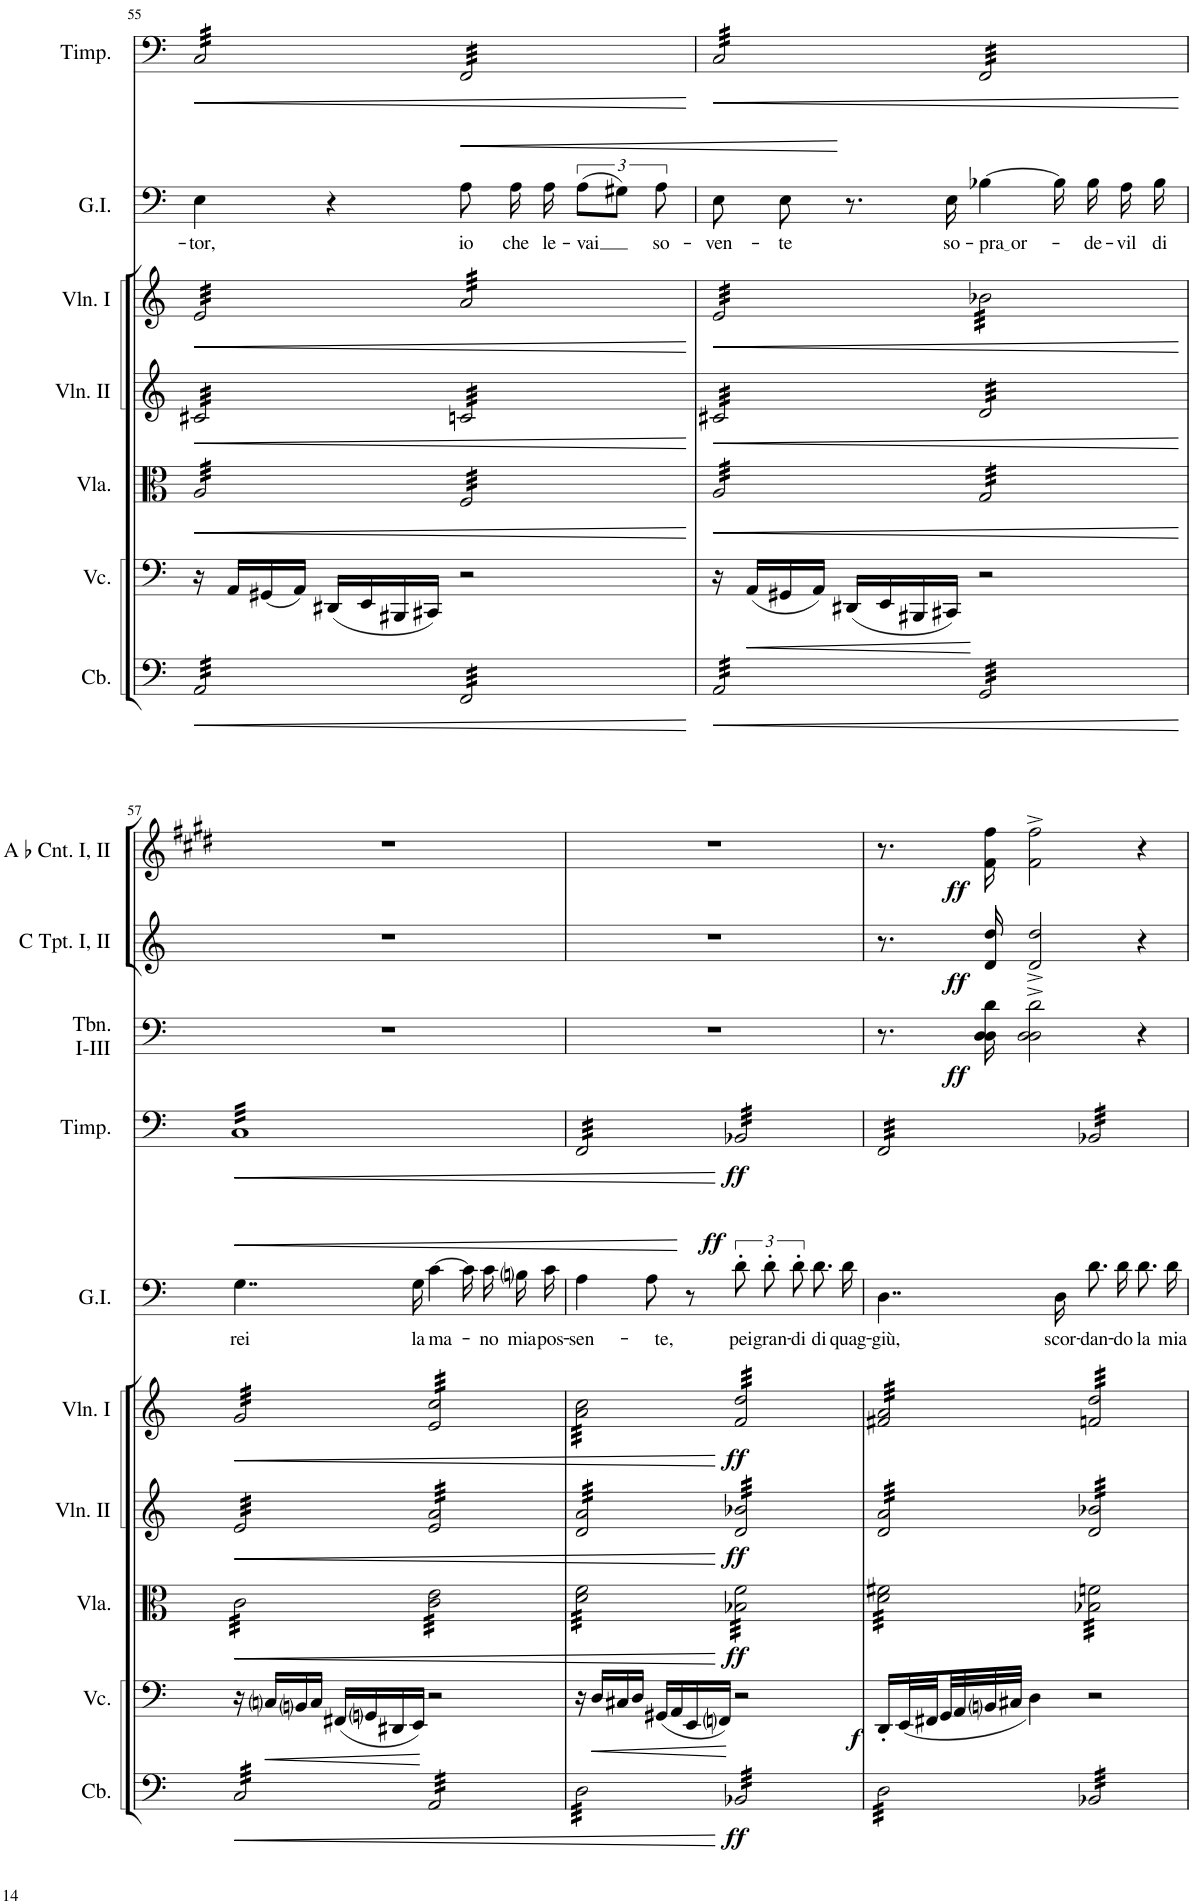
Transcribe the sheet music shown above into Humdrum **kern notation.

**kern	**dynam	**kern	**dynam	**kern	**dynam	**kern	**dynam	**kern	**dynam	**kern	**text	**dynam	**kern	**dynam	**kern	**dynam	**kern	**dynam	**kern	**dynam
*part10	*part10	*part9	*part9	*part8	*part8	*part7	*part7	*part6	*part6	*part5	*part5	*part5	*part4	*part4	*part3	*part3	*part2	*part2	*part1	*part1
*staff10	*staff10	*staff9	*staff9	*staff8	*staff8	*staff7	*staff7	*staff6	*staff6	*staff5	*staff5	*staff5	*staff4	*staff4	*staff3	*staff3	*staff2	*staff2	*staff1	*staff1
*I"Contrabasses	*	*I"Violoncellos	*	*I"Violas	*	*I"Violins II	*	*I"Violins I	*	*I"Grand Inquisitor	*	*	*I"Timpani	*	*I"Trombone I-III	*	*I"Trumpet in C I, II	*	*I"Ab Cornet I, II	*
*I'Cb.	*	*I'Vc.	*	*I'Vla.	*	*I'Vln. II	*	*I'Vln. I	*	*I'G.I.	*	*	*I'Timp.	*	*I'Tbn. I-III	*	*	*	*I'A b Cnt. I, II	*
!!LO:PB:g=z
*clefF4	*	*clefF4	*	*clefC3	*	*clefG2	*	*clefG2	*	*clefF4	*	*	*clefF4	*	*clefF4	*	*clefG2	*	*clefG2	*
*Trd7c12	*	*	*	*	*	*	*	*	*	*	*	*	*	*	*	*	*Trd1c2	*	*Trd2c4	*
*k[]	*	*k[]	*	*k[]	*	*k[]	*	*k[]	*	*k[]	*	*	*k[]	*	*k[]	*	*k[]	*	*k[f#c#g#d#]	*
*M4/4	*	*M4/4	*	*M4/4	*	*M4/4	*	*M4/4	*	*M4/4	*	*	*M4/4	*	*M4/4	*	*M4/4	*	*M4/4	*
*met(c)	*	*met(c)	*	*met(c)	*	*met(c)	*	*met(c)	*	*met(c)	*	*	*met(c)	*	*met(c)	*	*met(c)	*	*met(c)	*
=55	=55	=55	=55	=55	=55	=55	=55	=55	=55	=55	=55	=55	=55	=55	=55	=55	=55	=55	=55	=55
!	!LO:HP:b	!	!	!	!LO:HP:b	!	!LO:HP:b	!	!LO:HP:b	!	!LO:LY:b	!	!	!LO:HP:b	!	!	!	!	!	!
*tremolo	*	*	*	*	*	*	*	*	*	*	*	*	*	*	*	*	*	*	*	*
*	*	*	*	*tremolo	*	*	*	*	*	*	*	*	*	*	*	*	*	*	*	*
*	*	*	*	*	*	*tremolo	*	*	*	*	*	*	*	*	*	*	*	*	*	*
*	*	*	*	*	*	*	*	*tremolo	*	*	*	*	*	*	*	*	*	*	*	*
*	*	*	*	*	*	*	*	*	*	*	*	*	*tremolo	*	*	*	*	*	*	*
32AA/LLL	<	16r	.	32A/LLL	<	32c#X/LLL	<	32e/LLL	<	4E\	-tor,	.	32C/LLL	<	1r	.	1r	.	1r	.
32AA/	.	.	.	32A/	.	32c#X/	.	32e/	.	.	.	.	32C/	.	.	.	.	.	.	.
32AA/	.	16AA/LL	.	32A/	.	32c#X/	.	32e/	.	.	.	.	32C/	.	.	.	.	.	.	.
32AA/	.	.	.	32A/	.	32c#X/	.	32e/	.	.	.	.	32C/	.	.	.	.	.	.	.
32AA/	.	(16GG#X/	.	32A/	.	32c#X/	.	32e/	.	.	.	.	32C/	.	.	.	.	.	.	.
32AA/	.	.	.	32A/	.	32c#X/	.	32e/	.	.	.	.	32C/	.	.	.	.	.	.	.
32AA/	.	16AA/JJ)	.	32A/	.	32c#X/	.	32e/	.	.	.	.	32C/	.	.	.	.	.	.	.
32AA/	.	.	.	32A/	.	32c#X/	.	32e/	.	.	.	.	32C/	.	.	.	.	.	.	.
32AA/	.	(16DD#X/LL	.	32A/	.	32c#X/	.	32e/	.	4r	.	.	32C/	.	.	.	.	.	.	.
32AA/	.	.	.	32A/	.	32c#X/	.	32e/	.	.	.	.	32C/	.	.	.	.	.	.	.
32AA/	.	16EE/	.	32A/	.	32c#X/	.	32e/	.	.	.	.	32C/	.	.	.	.	.	.	.
32AA/	.	.	.	32A/	.	32c#X/	.	32e/	.	.	.	.	32C/	.	.	.	.	.	.	.
32AA/	.	16BBB#X/	.	32A/	.	32c#X/	.	32e/	.	.	.	.	32C/	.	.	.	.	.	.	.
32AA/	.	.	.	32A/	.	32c#X/	.	32e/	.	.	.	.	32C/	.	.	.	.	.	.	.
32AA/	.	16CC#X/JJ)	.	32A/	.	32c#X/	.	32e/	.	.	.	.	32C/	.	.	.	.	.	.	.
32AA/JJJ	.	.	.	32A/JJJ	.	32c#X/JJJ	.	32e/JJJ	.	.	.	.	32C/JJJ	.	.	.	.	.	.	.
!	!	!	!	!	!	!	!	!	!	!	!LO:LY:b	!LO:HP:b	!	!	!	!	!	!	!	!
32FF/LLL	.	2r	.	32F/LLL	.	32cn/LLL	.	32a/LLL	.	8A\	io	<	32FF/LLL	.	.	.	.	.	.	.
32FF/	.	.	.	32F/	.	32cn/	.	32a/	.	.	.	.	32FF/	.	.	.	.	.	.	.
32FF/	.	.	.	32F/	.	32cn/	.	32a/	.	.	.	.	32FF/	.	.	.	.	.	.	.
32FF/	.	.	.	32F/	.	32cn/	.	32a/	.	.	.	.	32FF/	.	.	.	.	.	.	.
!	!	!	!	!	!	!	!	!	!	!	!LO:LY:b	!	!	!	!	!	!	!	!	!
32FF/	.	.	.	32F/	.	32cn/	.	32a/	.	16A\	che	.	32FF/	.	.	.	.	.	.	.
32FF/	.	.	.	32F/	.	32cn/	.	32a/	.	.	.	.	32FF/	.	.	.	.	.	.	.
!	!	!	!	!	!	!	!	!	!	!	!LO:LY:b	!	!	!	!	!	!	!	!	!
32FF/	.	.	.	32F/	.	32cn/	.	32a/	.	16A\	le-	.	32FF/	.	.	.	.	.	.	.
32FF/	.	.	.	32F/	.	32cn/	.	32a/	.	.	.	.	32FF/	.	.	.	.	.	.	.
!	!	!	!	!	!	!	!	!	!	!	!LO:LY:b	!	!	!	!	!	!	!	!	!
32FF/	.	.	.	32F/	.	32cn/	.	32a/	.	(12A\L	-vai	.	32FF/	.	.	.	.	.	.	.
32FF/	.	.	.	32F/	.	32cn/	.	32a/	.	.	.	.	32FF/	.	.	.	.	.	.	.
32FF/	.	.	.	32F/	.	32cn/	.	32a/	.	.	.	.	32FF/	.	.	.	.	.	.	.
.	.	.	.	.	.	.	.	.	.	12G#X\J)	.	.	.	.	.	.	.	.	.	.
32FF/	.	.	.	32F/	.	32cn/	.	32a/	.	.	.	.	32FF/	.	.	.	.	.	.	.
32FF/	.	.	.	32F/	.	32cn/	.	32a/	.	.	.	.	32FF/	.	.	.	.	.	.	.
32FF/	.	.	.	32F/	.	32cn/	.	32a/	.	.	.	.	32FF/	.	.	.	.	.	.	.
!	!	!	!	!	!	!	!	!	!	!	!LO:LY:b	!	!	!	!	!	!	!	!	!
.	.	.	.	.	.	.	.	.	.	12A\	so-	.	.	.	.	.	.	.	.	.
32FF/	.	.	.	32F/	.	32cn/	.	32a/	.	.	.	.	32FF/	.	.	.	.	.	.	.
32FF/JJJ	.	.	.	32F/JJJ	.	32cn/JJJ	.	32a/JJJ	.	.	.	.	32FF/JJJ	.	.	.	.	.	.	.
.	.	.	.	.	.	.	.	.	[	.	.	.	.	[	.	.	.	.	.	.
=56	=56	=56	=56	=56	=56	=56	=56	=56	=56	=56	=56	=56	=56	=56	=56	=56	=56	=56	=56	=56
!	!LO:HP:b	!	!	!	!LO:HP:b	!	!LO:HP:b	!	!LO:HP:b	!	!LO:LY:b	!	!	!LO:HP:b	!	!	!	!	!	!
32AA/LLL	<	16r	.	32A/LLL	<	32c#X/LLL	<	32e/LLL	<	8E\	-ven-	.	32C/LLL	<	1r	.	1r	.	1r	.
32AA/	.	.	.	32A/	.	32c#X/	.	32e/	.	.	.	.	32C/	.	.	.	.	.	.	.
!	!	!	!LO:HP:b	!	!	!	!	!	!	!	!	!	!	!	!	!	!	!	!	!
32AA/	.	(16AA/LL	<	32A/	.	32c#X/	.	32e/	.	.	.	.	32C/	.	.	.	.	.	.	.
32AA/	.	.	.	32A/	.	32c#X/	.	32e/	.	.	.	.	32C/	.	.	.	.	.	.	.
!	!	!	!	!	!	!	!	!	!	!	!LO:LY:b	!	!	!	!	!	!	!	!	!
32AA/	.	16GG#X/	.	32A/	.	32c#X/	.	32e/	.	8E\	-te	.	32C/	.	.	.	.	.	.	.
32AA/	.	.	.	32A/	.	32c#X/	.	32e/	.	.	.	.	32C/	.	.	.	.	.	.	.
32AA/	.	16AA/JJ)	.	32A/	.	32c#X/	.	32e/	.	.	.	.	32C/	.	.	.	.	.	.	.
32AA/	.	.	.	32A/	.	32c#X/	.	32e/	.	.	.	.	32C/	.	.	.	.	.	.	.
32AA/	.	(16DD#X/LL	.	32A/	.	32c#X/	.	32e/	.	8.r	.	[	32C/	.	.	.	.	.	.	.
32AA/	.	.	.	32A/	.	32c#X/	.	32e/	.	.	.	.	32C/	.	.	.	.	.	.	.
32AA/	.	16EE/	.	32A/	.	32c#X/	.	32e/	.	.	.	.	32C/	.	.	.	.	.	.	.
32AA/	.	.	.	32A/	.	32c#X/	.	32e/	.	.	.	.	32C/	.	.	.	.	.	.	.
32AA/	.	16BBB#X/	.	32A/	.	32c#X/	.	32e/	.	.	.	.	32C/	.	.	.	.	.	.	.
32AA/	.	.	.	32A/	.	32c#X/	.	32e/	.	.	.	.	32C/	.	.	.	.	.	.	.
!	!	!	!	!	!	!	!	!	!	!	!LO:LY:b	!	!	!	!	!	!	!	!	!
32AA/	.	16CC#X/JJ)	.	32A/	.	32c#X/	.	32e/	.	16E\	so-	.	32C/	.	.	.	.	.	.	.
32AA/JJJ	.	.	.	32A/JJJ	.	32c#X/JJJ	.	32e/JJJ	.	.	.	.	32C/JJJ	.	.	.	.	.	.	.
!	!	!	!	!	!	!	!	!	!	!	!LO:LY:b	!	!	!	!	!	!	!	!	!
32GG/LLL	.	2r	.	32G/LLL	.	32d/LLL	.	32b-X\LLL	.	[4B-X\	pra or	.	32FF/LLL	.	.	.	.	.	.	.
32GG/	.	.	.	32G/	.	32d/	.	32b-X\	.	.	.	.	32FF/	.	.	.	.	.	.	.
32GG/	.	.	.	32G/	.	32d/	.	32b-X\	.	.	.	.	32FF/	.	.	.	.	.	.	.
32GG/	.	.	.	32G/	.	32d/	.	32b-X\	.	.	.	.	32FF/	.	.	.	.	.	.	.
32GG/	.	.	.	32G/	.	32d/	.	32b-X\	.	.	.	.	32FF/	.	.	.	.	.	.	.
32GG/	.	.	.	32G/	.	32d/	.	32b-X\	.	.	.	.	32FF/	.	.	.	.	.	.	.
32GG/	.	.	.	32G/	.	32d/	.	32b-X\	.	.	.	.	32FF/	.	.	.	.	.	.	.
32GG/	.	.	.	32G/	.	32d/	.	32b-X\	.	.	.	.	32FF/	.	.	.	.	.	.	.
32GG/	.	.	.	32G/	.	32d/	.	32b-X\	.	16B-\]	.	.	32FF/	.	.	.	.	.	.	.
32GG/	.	.	.	32G/	.	32d/	.	32b-X\	.	.	.	.	32FF/	.	.	.	.	.	.	.
!	!	!	!	!	!	!	!	!	!	!	!LO:LY:b	!	!	!	!	!	!	!	!	!
32GG/	.	.	.	32G/	.	32d/	.	32b-X\	.	16B-\	-de-	.	32FF/	.	.	.	.	.	.	.
32GG/	.	.	.	32G/	.	32d/	.	32b-X\	.	.	.	.	32FF/	.	.	.	.	.	.	.
!	!	!	!	!	!	!	!	!	!	!	!LO:LY:b	!	!	!	!	!	!	!	!	!
32GG/	.	.	.	32G/	.	32d/	.	32b-X\	.	16A\	-vil	.	32FF/	.	.	.	.	.	.	.
32GG/	.	.	.	32G/	.	32d/	.	32b-X\	.	.	.	.	32FF/	.	.	.	.	.	.	.
!	!	!	!	!	!	!	!	!	!	!	!LO:LY:b	!	!	!	!	!	!	!	!	!
32GG/	.	.	.	32G/	.	32d/	.	32b-X\	.	16B-\	di	.	32FF/	.	.	.	.	.	.	.
32GG/JJJ	.	.	.	32G/JJJ	.	32d/JJJ	.	32b-X\JJJ	.	.	.	.	32FF/JJJ	.	.	.	.	.	.	.
.	[	.	.	.	[	.	[	.	[	.	.	.	.	[	.	.	.	.	.	.
!!LO:LB:g=z
=57	=57	=57	=57	=57	=57	=57	=57	=57	=57	=57	=57	=57	=57	=57	=57	=57	=57	=57	=57	=57
!	!	!	!	!	!	!	!	!	!LO:HP:b	!	!LO:LY:b	!LO:HP:b	!	!LO:HP:b	!	!	!	!	!	!
32C/LLL	.	16r	.	32c\LLL	.	32e/LLL	.	32g/LLL	<	4..G\	rei	<	32CLLL	<	1r	.	1r	.	1r	.
32C/	.	.	.	32c\	.	32e/	.	32g/	.	.	.	.	32C	.	.	.	.	.	.	.
!	!	!	!LO:HP:b	!	!	!	!	!	!	!	!	!	!	!	!	!	!	!	!	!
32C/	.	16Cni/LL	<	32c\	.	32e/	.	32g/	.	.	.	.	32C	.	.	.	.	.	.	.
32C/	.	.	.	32c\	.	32e/	.	32g/	.	.	.	.	32C	.	.	.	.	.	.	.
32C/	.	16BBni/	.	32c\	.	32e/	.	32g/	.	.	.	.	32C	.	.	.	.	.	.	.
32C/	.	.	.	32c\	.	32e/	.	32g/	.	.	.	.	32C	.	.	.	.	.	.	.
32C/	.	16C/JJ	.	32c\	.	32e/	.	32g/	.	.	.	.	32C	.	.	.	.	.	.	.
32C/	.	.	.	32c\	.	32e/	.	32g/	.	.	.	.	32C	.	.	.	.	.	.	.
32C/	.	(16FF#X/LL	.	32c\	.	32e/	.	32g/	.	.	.	.	32C	.	.	.	.	.	.	.
32C/	.	.	.	32c\	.	32e/	.	32g/	.	.	.	.	32C	.	.	.	.	.	.	.
32C/	.	16GGni/	.	32c\	.	32e/	.	32g/	.	.	.	.	32C	.	.	.	.	.	.	.
32C/	.	.	.	32c\	.	32e/	.	32g/	.	.	.	.	32C	.	.	.	.	.	.	.
32C/	.	16DD#X/	.	32c\	.	32e/	.	32g/	.	.	.	.	32C	.	.	.	.	.	.	.
32C/	.	.	.	32c\	.	32e/	.	32g/	.	.	.	.	32C	.	.	.	.	.	.	.
!	!	!	!	!	!	!	!	!	!	!	!LO:LY:b	!	!	!	!	!	!	!	!	!
32C/	.	16EE/JJ)	.	32c\	.	32e/	.	32g/	.	16G\	la	.	32C	.	.	.	.	.	.	.
32C/JJJ	.	.	.	32c\JJJ	.	32e/JJJ	.	32g/JJJ	.	.	.	.	32C	.	.	.	.	.	.	.
!	!	!	!	!	!	!	!	!	!	!	!LO:LY:b	!	!	!	!	!	!	!	!	!
32AA/LLL	.	2r	[	32c\ 32e\LLL	.	32e/ 32a/LLL	.	32e/ 32cc/LLL	.	[4c\	ma-	.	32C	.	.	.	.	.	.	.
32AA/	.	.	.	32c\ 32e\	.	32e/ 32a/	.	32e/ 32cc/	.	.	.	.	32C	.	.	.	.	.	.	.
32AA/	.	.	.	32c\ 32e\	.	32e/ 32a/	.	32e/ 32cc/	.	.	.	.	32C	.	.	.	.	.	.	.
32AA/	.	.	.	32c\ 32e\	.	32e/ 32a/	.	32e/ 32cc/	.	.	.	.	32C	.	.	.	.	.	.	.
32AA/	.	.	.	32c\ 32e\	.	32e/ 32a/	.	32e/ 32cc/	.	.	.	.	32C	.	.	.	.	.	.	.
32AA/	.	.	.	32c\ 32e\	.	32e/ 32a/	.	32e/ 32cc/	.	.	.	.	32C	.	.	.	.	.	.	.
32AA/	.	.	.	32c\ 32e\	.	32e/ 32a/	.	32e/ 32cc/	.	.	.	.	32C	.	.	.	.	.	.	.
32AA/	.	.	.	32c\ 32e\	.	32e/ 32a/	.	32e/ 32cc/	.	.	.	.	32C	.	.	.	.	.	.	.
32AA/	.	.	.	32c\ 32e\	.	32e/ 32a/	.	32e/ 32cc/	.	16c\]	.	.	32C	.	.	.	.	.	.	.
32AA/	.	.	.	32c\ 32e\	.	32e/ 32a/	.	32e/ 32cc/	.	.	.	.	32C	.	.	.	.	.	.	.
!	!	!	!	!	!	!	!	!	!	!	!LO:LY:b	!	!	!	!	!	!	!	!	!
32AA/	.	.	.	32c\ 32e\	.	32e/ 32a/	.	32e/ 32cc/	.	16c\	-no	.	32C	.	.	.	.	.	.	.
32AA/	.	.	.	32c\ 32e\	.	32e/ 32a/	.	32e/ 32cc/	.	.	.	.	32C	.	.	.	.	.	.	.
!	!	!	!	!	!	!	!	!	!	!	!LO:LY:b	!	!	!	!	!	!	!	!	!
32AA/	.	.	.	32c\ 32e\	.	32e/ 32a/	.	32e/ 32cc/	.	16Bni\	mia	.	32C	.	.	.	.	.	.	.
32AA/	.	.	.	32c\ 32e\	.	32e/ 32a/	.	32e/ 32cc/	.	.	.	.	32C	.	.	.	.	.	.	.
!	!	!	!	!	!	!	!	!	!	!	!LO:LY:b	!	!	!	!	!	!	!	!	!
32AA/	.	.	.	32c\ 32e\	.	32e/ 32a/	.	32e/ 32cc/	.	16c\	pos-	.	32C	.	.	.	.	.	.	.
32AA/JJJ	.	.	.	32c\ 32e\JJJ	.	32e/ 32a/JJJ	.	32e/ 32cc/JJJ	.	.	.	.	32CJJJ	.	.	.	.	.	.	.
=58	=58	=58	=58	=58	=58	=58	=58	=58	=58	=58	=58	=58	=58	=58	=58	=58	=58	=58	=58	=58
!	!	!	!	!	!	!	!	!	!	!	!LO:LY:b	!	!	!	!	!	!	!	!	!
32D\LLL	.	16r	.	32d\ 32f\LLL	.	32d/ 32a/LLL	.	32a\ 32cc\LLL	.	4A\	-sen-	.	32FF/LLL	.	1r	.	1r	.	1r	.
32D\	.	.	.	32d\ 32f\	.	32d/ 32a/	.	32a\ 32cc\	.	.	.	.	32FF/	.	.	.	.	.	.	.
32D\	.	16D/LL	.	32d\ 32f\	.	32d/ 32a/	.	32a\ 32cc\	.	.	.	.	32FF/	.	.	.	.	.	.	.
32D\	.	.	.	32d\ 32f\	.	32d/ 32a/	.	32a\ 32cc\	.	.	.	.	32FF/	.	.	.	.	.	.	.
32D\	.	16C#X/	.	32d\ 32f\	.	32d/ 32a/	.	32a\ 32cc\	.	.	.	.	32FF/	.	.	.	.	.	.	.
32D\	.	.	.	32d\ 32f\	.	32d/ 32a/	.	32a\ 32cc\	.	.	.	.	32FF/	.	.	.	.	.	.	.
32D\	.	16D/JJ	.	32d\ 32f\	.	32d/ 32a/	.	32a\ 32cc\	.	.	.	.	32FF/	.	.	.	.	.	.	.
32D\	.	.	.	32d\ 32f\	.	32d/ 32a/	.	32a\ 32cc\	.	.	.	.	32FF/	.	.	.	.	.	.	.
!	!	!	!	!	!	!	!	!	!	!	!LO:LY:b	!	!	!	!	!	!	!	!	!
32D\	.	(16GG#X/LL	.	32d\ 32f\	.	32d/ 32a/	.	32a\ 32cc\	.	8A\	-te,	.	32FF/	.	.	.	.	.	.	.
32D\	.	.	.	32d\ 32f\	.	32d/ 32a/	.	32a\ 32cc\	.	.	.	.	32FF/	.	.	.	.	.	.	.
32D\	.	16AA/	.	32d\ 32f\	.	32d/ 32a/	.	32a\ 32cc\	.	.	.	.	32FF/	.	.	.	.	.	.	.
32D\	.	.	.	32d\ 32f\	.	32d/ 32a/	.	32a\ 32cc\	.	.	.	.	32FF/	.	.	.	.	.	.	.
32D\	.	16EE/	.	32d\ 32f\	.	32d/ 32a/	.	32a\ 32cc\	.	8r	.	[	32FF/	.	.	.	.	.	.	.
32D\	.	.	.	32d\ 32f\	.	32d/ 32a/	.	32a\ 32cc\	.	.	.	.	32FF/	.	.	.	.	.	.	.
32D\	.	16FFni/JJ)	.	32d\ 32f\	.	32d/ 32a/	.	32a\ 32cc\	.	.	.	.	32FF/	.	.	.	.	.	.	.
32D\JJJ	.	.	.	32d\ 32f\JJJ	.	32d/ 32a/JJJ	.	32a\ 32cc\JJJ	.	.	.	.	32FF/JJJ	.	.	.	.	.	.	.
!	!LO:DY:n=1:b	!	!	!	!LO:DY:n=1:b	!	!LO:DY:n=1:b	!	!LO:DY:n=1:b	!	!LO:LY:b	!LO:DY:a	!	!LO:DY:n=1:b	!	!	!	!	!	!
32BB-X/LLL	[ ff	2r	[	32B-X\ 32f\LLL	[ ff	32d/ 32b-X/LLL	[ ff	32f/ 32dd/LLL	[ ff	12d'\	pei	ff	32BB-X/LLL	[ ff	.	.	.	.	.	.
32BB-X/	.	.	.	32B-X\ 32f\	.	32d/ 32b-X/	.	32f/ 32dd/	.	.	.	.	32BB-X/	.	.	.	.	.	.	.
32BB-X/	.	.	.	32B-X\ 32f\	.	32d/ 32b-X/	.	32f/ 32dd/	.	.	.	.	32BB-X/	.	.	.	.	.	.	.
!	!	!	!	!	!	!	!	!	!	!	!LO:LY:b	!	!	!	!	!	!	!	!	!
.	.	.	.	.	.	.	.	.	.	12d'\	gran-	.	.	.	.	.	.	.	.	.
32BB-X/	.	.	.	32B-X\ 32f\	.	32d/ 32b-X/	.	32f/ 32dd/	.	.	.	.	32BB-X/	.	.	.	.	.	.	.
32BB-X/	.	.	.	32B-X\ 32f\	.	32d/ 32b-X/	.	32f/ 32dd/	.	.	.	.	32BB-X/	.	.	.	.	.	.	.
32BB-X/	.	.	.	32B-X\ 32f\	.	32d/ 32b-X/	.	32f/ 32dd/	.	.	.	.	32BB-X/	.	.	.	.	.	.	.
!	!	!	!	!	!	!	!	!	!	!	!LO:LY:b	!	!	!	!	!	!	!	!	!
.	.	.	.	.	.	.	.	.	.	12d'\	-di	.	.	.	.	.	.	.	.	.
32BB-X/	.	.	.	32B-X\ 32f\	.	32d/ 32b-X/	.	32f/ 32dd/	.	.	.	.	32BB-X/	.	.	.	.	.	.	.
32BB-X/	.	.	.	32B-X\ 32f\	.	32d/ 32b-X/	.	32f/ 32dd/	.	.	.	.	32BB-X/	.	.	.	.	.	.	.
!	!	!	!	!	!	!	!	!	!	!	!LO:LY:b	!	!	!	!	!	!	!	!	!
32BB-X/	.	.	.	32B-X\ 32f\	.	32d/ 32b-X/	.	32f/ 32dd/	.	8.d\	di	.	32BB-X/	.	.	.	.	.	.	.
32BB-X/	.	.	.	32B-X\ 32f\	.	32d/ 32b-X/	.	32f/ 32dd/	.	.	.	.	32BB-X/	.	.	.	.	.	.	.
32BB-X/	.	.	.	32B-X\ 32f\	.	32d/ 32b-X/	.	32f/ 32dd/	.	.	.	.	32BB-X/	.	.	.	.	.	.	.
32BB-X/	.	.	.	32B-X\ 32f\	.	32d/ 32b-X/	.	32f/ 32dd/	.	.	.	.	32BB-X/	.	.	.	.	.	.	.
32BB-X/	.	.	.	32B-X\ 32f\	.	32d/ 32b-X/	.	32f/ 32dd/	.	.	.	.	32BB-X/	.	.	.	.	.	.	.
32BB-X/	.	.	.	32B-X\ 32f\	.	32d/ 32b-X/	.	32f/ 32dd/	.	.	.	.	32BB-X/	.	.	.	.	.	.	.
!	!	!	!	!	!	!	!	!	!	!	!LO:LY:b	!	!	!	!	!	!	!	!	!
32BB-X/	.	.	.	32B-X\ 32f\	.	32d/ 32b-X/	.	32f/ 32dd/	.	16d\	quag-	.	32BB-X/	.	.	.	.	.	.	.
32BB-X/JJJ	.	.	.	32B-X\ 32f\JJJ	.	32d/ 32b-X/JJJ	.	32f/ 32dd/JJJ	.	.	.	.	32BB-X/JJJ	.	.	.	.	.	.	.
=59	=59	=59	=59	=59	=59	=59	=59	=59	=59	=59	=59	=59	=59	=59	=59	=59	=59	=59	=59	=59
!	!	!	!LO:DY:b	!	!	!	!	!	!	!	!LO:LY:b	!	!	!	!	!	!	!	!	!
32D\LLL	.	16DD'/LL	f	32d\ 32f#X\LLL	.	32d/ 32a/LLL	.	32f#X/ 32a/LLL	.	4..D\	-giù,	.	32FF/LLL	.	8.r	.	8.r	.	8.r	.
32D\	.	.	.	32d\ 32f#X\	.	32d/ 32a/	.	32f#X/ 32a/	.	.	.	.	32FF/	.	.	.	.	.	.	.
32D\	.	(<32EE/L	.	32d\ 32f#X\	.	32d/ 32a/	.	32f#X/ 32a/	.	.	.	.	32FF/	.	.	.	.	.	.	.
32D\	.	32FF#X/	.	32d\ 32f#X\	.	32d/ 32a/	.	32f#X/ 32a/	.	.	.	.	32FF/	.	.	.	.	.	.	.
32D\	.	32GG/	.	32d\ 32f#X\	.	32d/ 32a/	.	32f#X/ 32a/	.	.	.	.	32FF/	.	.	.	.	.	.	.
32D\	.	32AA/	.	32d\ 32f#X\	.	32d/ 32a/	.	32f#X/ 32a/	.	.	.	.	32FF/	.	.	.	.	.	.	.
!	!	!	!	!	!	!	!	!	!	!	!	!	!	!	!	!LO:DY:b	!	!LO:DY:b	!	!LO:DY:b
32D\	.	32BBni/	.	32d\ 32f#X\	.	32d/ 32a/	.	32f#X/ 32a/	.	.	.	.	32FF/	.	16D\ 16D\ 16d\	ff	16d/ 16dd/	ff	16f#\ 16ff#\	ff
32D\	.	32C#X/JJJ	.	32d\ 32f#X\	.	32d/ 32a/	.	32f#X/ 32a/	.	.	.	.	32FF/	.	.	.	.	.	.	.
32D\	.	4D\)	.	32d\ 32f#X\	.	32d/ 32a/	.	32f#X/ 32a/	.	.	.	.	32FF/	.	2D\^ 2D\^ 2d\^	.	2d/^ 2dd/^	.	2f#\^ 2ff#\^	.
32D\	.	.	.	32d\ 32f#X\	.	32d/ 32a/	.	32f#X/ 32a/	.	.	.	.	32FF/	.	.	.	.	.	.	.
32D\	.	.	.	32d\ 32f#X\	.	32d/ 32a/	.	32f#X/ 32a/	.	.	.	.	32FF/	.	.	.	.	.	.	.
32D\	.	.	.	32d\ 32f#X\	.	32d/ 32a/	.	32f#X/ 32a/	.	.	.	.	32FF/	.	.	.	.	.	.	.
32D\	.	.	.	32d\ 32f#X\	.	32d/ 32a/	.	32f#X/ 32a/	.	.	.	.	32FF/	.	.	.	.	.	.	.
32D\	.	.	.	32d\ 32f#X\	.	32d/ 32a/	.	32f#X/ 32a/	.	.	.	.	32FF/	.	.	.	.	.	.	.
!	!	!	!	!	!	!	!	!	!	!	!LO:LY:b	!	!	!	!	!	!	!	!	!
32D\	.	.	.	32d\ 32f#X\	.	32d/ 32a/	.	32f#X/ 32a/	.	16D\	scor-	.	32FF/	.	.	.	.	.	.	.
32D\JJJ	.	.	.	32d\ 32f#X\JJJ	.	32d/ 32a/JJJ	.	32f#X/ 32a/JJJ	.	.	.	.	32FF/JJJ	.	.	.	.	.	.	.
!	!	!	!	!	!	!	!	!	!	!	!LO:LY:b	!	!	!	!	!	!	!	!	!
32BB-X/LLL	.	2r	.	32B-X\ 32fn\LLL	.	32d/ 32b-X/LLL	.	32fn/ 32dd/LLL	.	8.d\	-dan-	.	32BB-X/LLL	.	.	.	.	.	.	.
32BB-X/	.	.	.	32B-X\ 32fn\	.	32d/ 32b-X/	.	32fn/ 32dd/	.	.	.	.	32BB-X/	.	.	.	.	.	.	.
32BB-X/	.	.	.	32B-X\ 32fn\	.	32d/ 32b-X/	.	32fn/ 32dd/	.	.	.	.	32BB-X/	.	.	.	.	.	.	.
32BB-X/	.	.	.	32B-X\ 32fn\	.	32d/ 32b-X/	.	32fn/ 32dd/	.	.	.	.	32BB-X/	.	.	.	.	.	.	.
32BB-X/	.	.	.	32B-X\ 32fn\	.	32d/ 32b-X/	.	32fn/ 32dd/	.	.	.	.	32BB-X/	.	.	.	.	.	.	.
32BB-X/	.	.	.	32B-X\ 32fn\	.	32d/ 32b-X/	.	32fn/ 32dd/	.	.	.	.	32BB-X/	.	.	.	.	.	.	.
!	!	!	!	!	!	!	!	!	!	!	!LO:LY:b	!	!	!	!	!	!	!	!	!
32BB-X/	.	.	.	32B-X\ 32fn\	.	32d/ 32b-X/	.	32fn/ 32dd/	.	16d\	-do	.	32BB-X/	.	.	.	.	.	.	.
32BB-X/	.	.	.	32B-X\ 32fn\	.	32d/ 32b-X/	.	32fn/ 32dd/	.	.	.	.	32BB-X/	.	.	.	.	.	.	.
!	!	!	!	!	!	!	!	!	!	!	!LO:LY:b	!	!	!	!	!	!	!	!	!
32BB-X/	.	.	.	32B-X\ 32fn\	.	32d/ 32b-X/	.	32fn/ 32dd/	.	8.d\	la	.	32BB-X/	.	4r	.	4r	.	4r	.
32BB-X/	.	.	.	32B-X\ 32fn\	.	32d/ 32b-X/	.	32fn/ 32dd/	.	.	.	.	32BB-X/	.	.	.	.	.	.	.
32BB-X/	.	.	.	32B-X\ 32fn\	.	32d/ 32b-X/	.	32fn/ 32dd/	.	.	.	.	32BB-X/	.	.	.	.	.	.	.
32BB-X/	.	.	.	32B-X\ 32fn\	.	32d/ 32b-X/	.	32fn/ 32dd/	.	.	.	.	32BB-X/	.	.	.	.	.	.	.
32BB-X/	.	.	.	32B-X\ 32fn\	.	32d/ 32b-X/	.	32fn/ 32dd/	.	.	.	.	32BB-X/	.	.	.	.	.	.	.
32BB-X/	.	.	.	32B-X\ 32fn\	.	32d/ 32b-X/	.	32fn/ 32dd/	.	.	.	.	32BB-X/	.	.	.	.	.	.	.
!	!	!	!	!	!	!	!	!	!	!	!LO:LY:b	!	!	!	!	!	!	!	!	!
32BB-X/	.	.	.	32B-X\ 32fn\	.	32d/ 32b-X/	.	32fn/ 32dd/	.	16d\	mia	.	32BB-X/	.	.	.	.	.	.	.
32BB-X/JJJ	.	.	.	32B-X\ 32fn\JJJ	.	32d/ 32b-X/JJJ	.	32fn/ 32dd/JJJ	.	.	.	.	32BB-X/JJJ	.	.	.	.	.	.	.
*	*	*	*	*	*	*	*	*	*	*	*	*	*Xtremolo	*	*	*	*	*	*	*
*	*	*	*	*	*	*	*	*Xtremolo	*	*	*	*	*	*	*	*	*	*	*	*
*	*	*	*	*	*	*Xtremolo	*	*	*	*	*	*	*	*	*	*	*	*	*	*
*	*	*	*	*Xtremolo	*	*	*	*	*	*	*	*	*	*	*	*	*	*	*	*
*Xtremolo	*	*	*	*	*	*	*	*	*	*	*	*	*	*	*	*	*	*	*	*
=	=	=	=	=	=	=	=	=	=	=	=	=	=	=	=	=	=	=	=	=
*-	*-	*-	*-	*-	*-	*-	*-	*-	*-	*-	*-	*-	*-	*-	*-	*-	*-	*-	*-	*-
